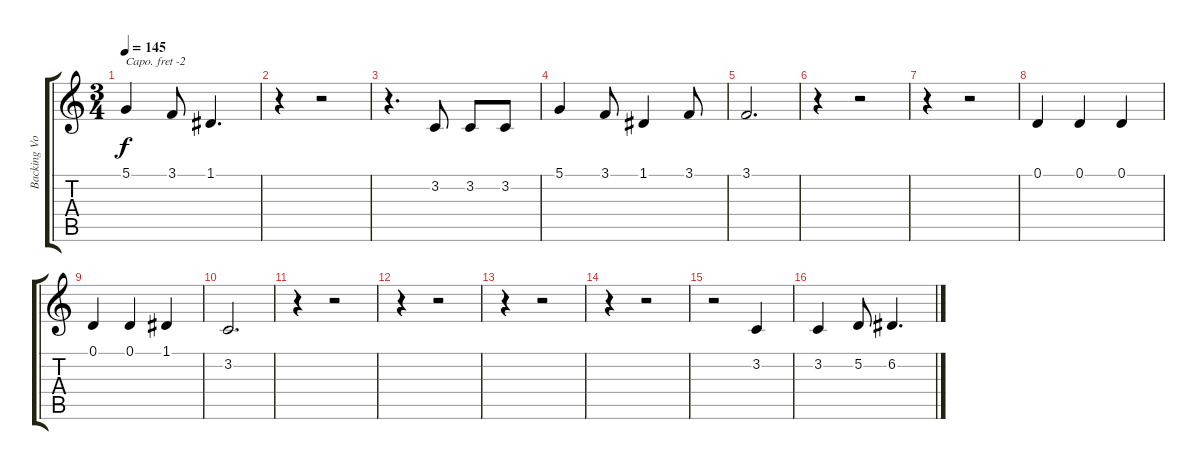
\track ("Backing Vocals" "Backing Vo") {instrument cello}
\staff {score tabs}
\capo -2
\tuning (E4 B3 G3 D3 A2 D2) {hide}
\ts (3 4)
\tempo 145
\clef g2
\ks c
5.1.4{dy f} 3.1.8 1.1.4{d} |
r.4 r.2 |
r.4{d} 3.2.8 3.2.8 3.2.8 |
5.1.4 3.1.8 1.1.4 3.1.8 |
3.1.2{d} |
r.4 r.2 |
r.4 r.2 |
0.1.4 0.1.4 0.1.4 |
0.1.4 0.1.4 1.1.4 |
3.2.2{d} |
r.4 r.2 |
r.4 r.2 |
r.4 r.2 |
r.4 r.2 |
r.2 3.2.4 |
3.2.4 5.2.8 6.2.4{d}
